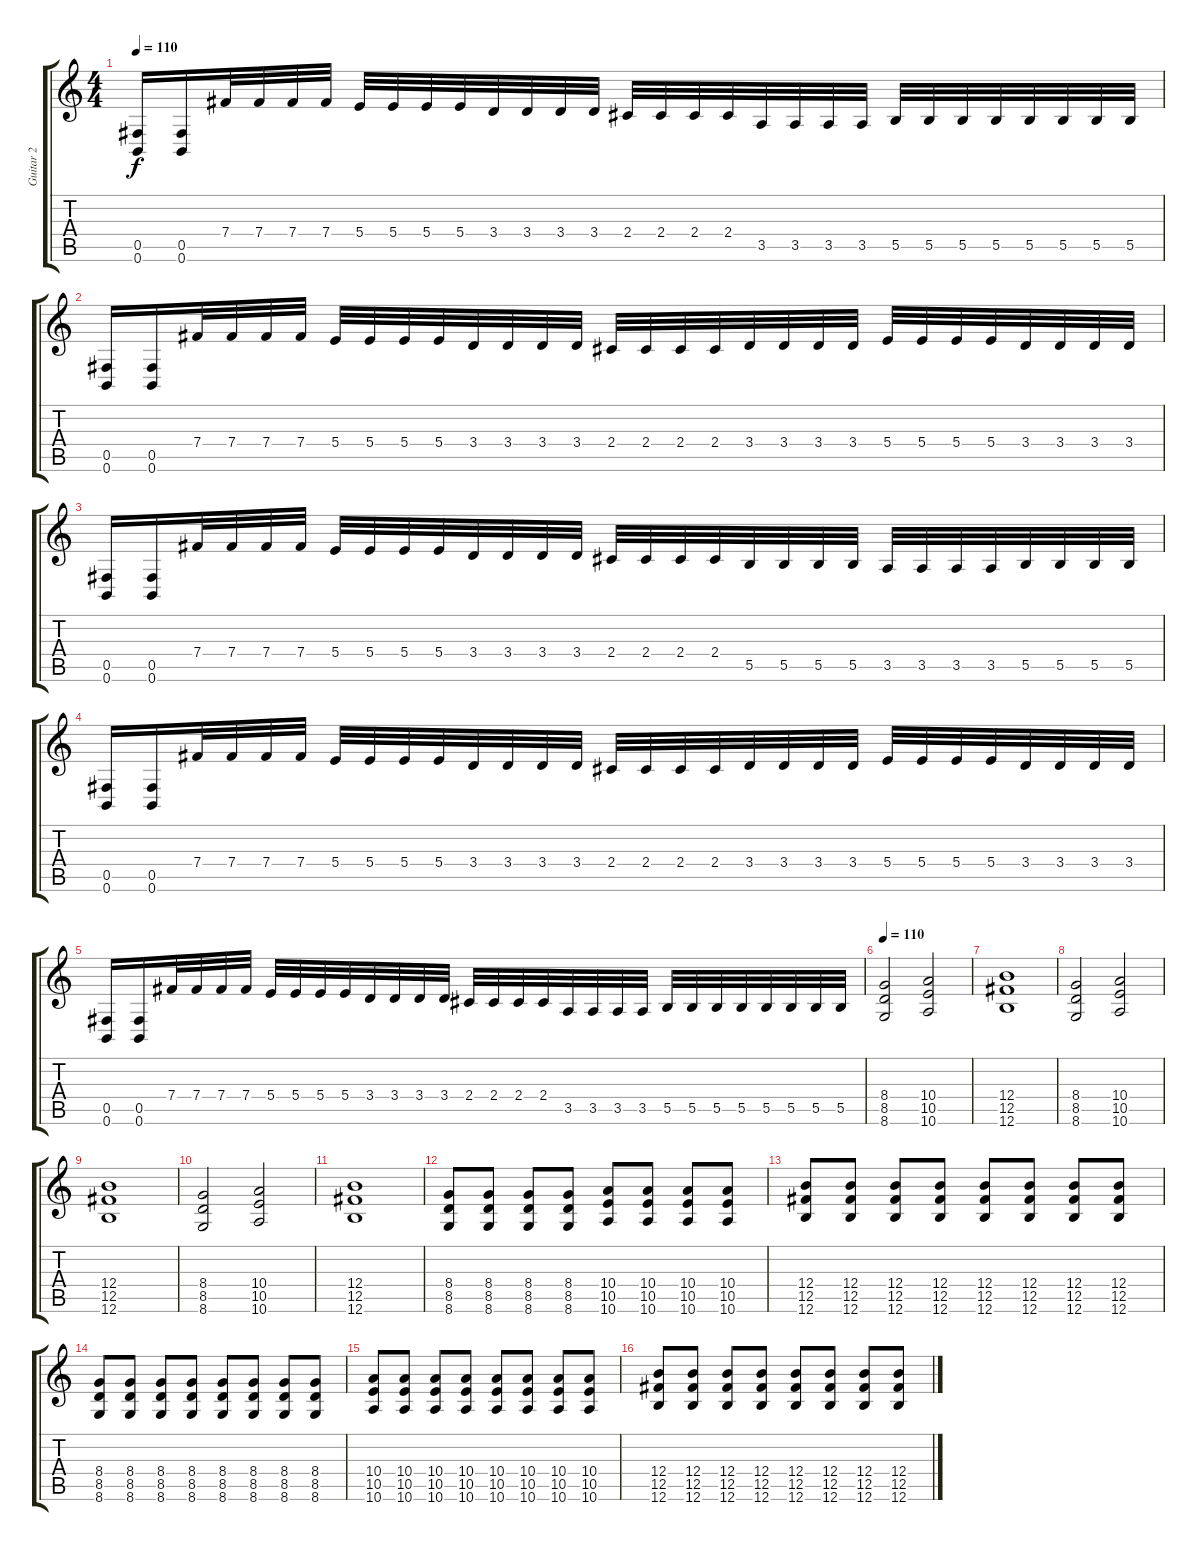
\track ("Guitar 2" "Guitar 2") {instrument distortionguitar}
\staff {score tabs}
\tuning (Db4 Ab3 E3 B2 Gb2 B1) {hide}
\ts (4 4)
\tempo 110
\clef g2
\ks c
(0.5 0.6).16{dy f} (0.5 0.6).16 7.4.32 7.4.32 7.4.32 7.4.32 5.4.32 5.4.32 5.4.32 5.4.32 3.4.32 3.4.32 3.4.32 3.4.32 2.4.32 2.4.32 2.4.32 2.4.32 3.5.32 3.5.32 3.5.32 3.5.32 5.5.32 5.5.32 5.5.32 5.5.32 5.5.32 5.5.32 5.5.32 5.5.32 |
(0.5 0.6).16 (0.5 0.6).16 7.4.32 7.4.32 7.4.32 7.4.32 5.4.32 5.4.32 5.4.32 5.4.32 3.4.32 3.4.32 3.4.32 3.4.32 2.4.32 2.4.32 2.4.32 2.4.32 3.4.32 3.4.32 3.4.32 3.4.32 5.4.32 5.4.32 5.4.32 5.4.32 3.4.32 3.4.32 3.4.32 3.4.32 |
(0.5 0.6).16 (0.5 0.6).16 7.4.32 7.4.32 7.4.32 7.4.32 5.4.32 5.4.32 5.4.32 5.4.32 3.4.32 3.4.32 3.4.32 3.4.32 2.4.32 2.4.32 2.4.32 2.4.32 5.5.32 5.5.32 5.5.32 5.5.32 3.5.32 3.5.32 3.5.32 3.5.32 5.5.32 5.5.32 5.5.32 5.5.32 |
(0.5 0.6).16 (0.5 0.6).16 7.4.32 7.4.32 7.4.32 7.4.32 5.4.32 5.4.32 5.4.32 5.4.32 3.4.32 3.4.32 3.4.32 3.4.32 2.4.32 2.4.32 2.4.32 2.4.32 3.4.32 3.4.32 3.4.32 3.4.32 5.4.32 5.4.32 5.4.32 5.4.32 3.4.32 3.4.32 3.4.32 3.4.32 |
(0.5 0.6).16 (0.5 0.6).16 7.4.32 7.4.32 7.4.32 7.4.32 5.4.32 5.4.32 5.4.32 5.4.32 3.4.32 3.4.32 3.4.32 3.4.32 2.4.32 2.4.32 2.4.32 2.4.32 3.5.32 3.5.32 3.5.32 3.5.32 5.5.32 5.5.32 5.5.32 5.5.32 5.5.32 5.5.32 5.5.32 5.5.32 |
\tempo 110
(8.4 8.5 8.6).2 (10.4 10.5 10.6).2 |
(12.4 12.5 12.6).1 |
(8.4 8.5 8.6).2 (10.4 10.5 10.6).2 |
(12.4 12.5 12.6).1 |
(8.4 8.5 8.6).2 (10.4 10.5 10.6).2 |
(12.4 12.5 12.6).1 |
(8.4 8.5 8.6).8 (8.4 8.5 8.6).8 (8.4 8.5 8.6).8 (8.4 8.5 8.6).8 (10.4 10.5 10.6).8 (10.4 10.5 10.6).8 (10.4 10.5 10.6).8 (10.4 10.5 10.6).8 |
(12.4 12.5 12.6).8 (12.4 12.5 12.6).8 (12.4 12.5 12.6).8 (12.4 12.5 12.6).8 (12.4 12.5 12.6).8 (12.4 12.5 12.6).8 (12.4 12.5 12.6).8 (12.4 12.5 12.6).8 |
(8.4 8.5 8.6).8 (8.4 8.5 8.6).8 (8.4 8.5 8.6).8 (8.4 8.5 8.6).8 (8.4 8.5 8.6).8 (8.4 8.5 8.6).8 (8.4 8.5 8.6).8 (8.4 8.5 8.6).8 |
(10.4 10.5 10.6).8 (10.4 10.5 10.6).8 (10.4 10.5 10.6).8 (10.4 10.5 10.6).8 (10.4 10.5 10.6).8 (10.4 10.5 10.6).8 (10.4 10.5 10.6).8 (10.4 10.5 10.6).8 |
(12.4 12.5 12.6).8 (12.4 12.5 12.6).8 (12.4 12.5 12.6).8 (12.4 12.5 12.6).8 (12.4 12.5 12.6).8 (12.4 12.5 12.6).8 (12.4 12.5 12.6).8 (12.4 12.5 12.6).8
